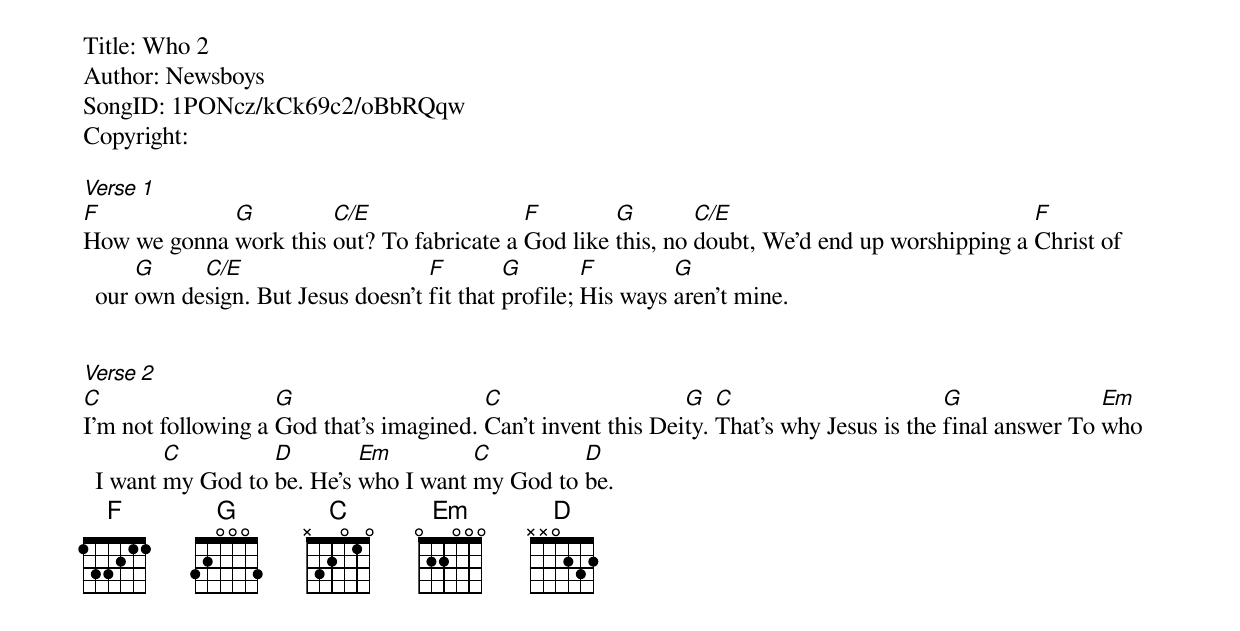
Title: Who 2
Author: Newsboys
SongID: 1PONcz/kCk69c2/oBbRQqw
Copyright:

[Verse 1]
[F]How we gonna [G]work this [C/E]out? To fabricate a [F]God like [G]this, no [C/E]doubt, We'd end up worshipping a [F]Christ of our [G]own de[C/E]sign. But Jesus doesn't [F]fit that [G]profile; [F]His ways [G]aren't mine.


[Verse 2]
[C]I'm not following a [G]God that's imagined. [C]Can't invent this Dei[G]ty. [C]That's why Jesus is the [G]final answer To [Em]who I want [C]my God to [D]be. He's [Em]who I want [C]my God to [D]be.
